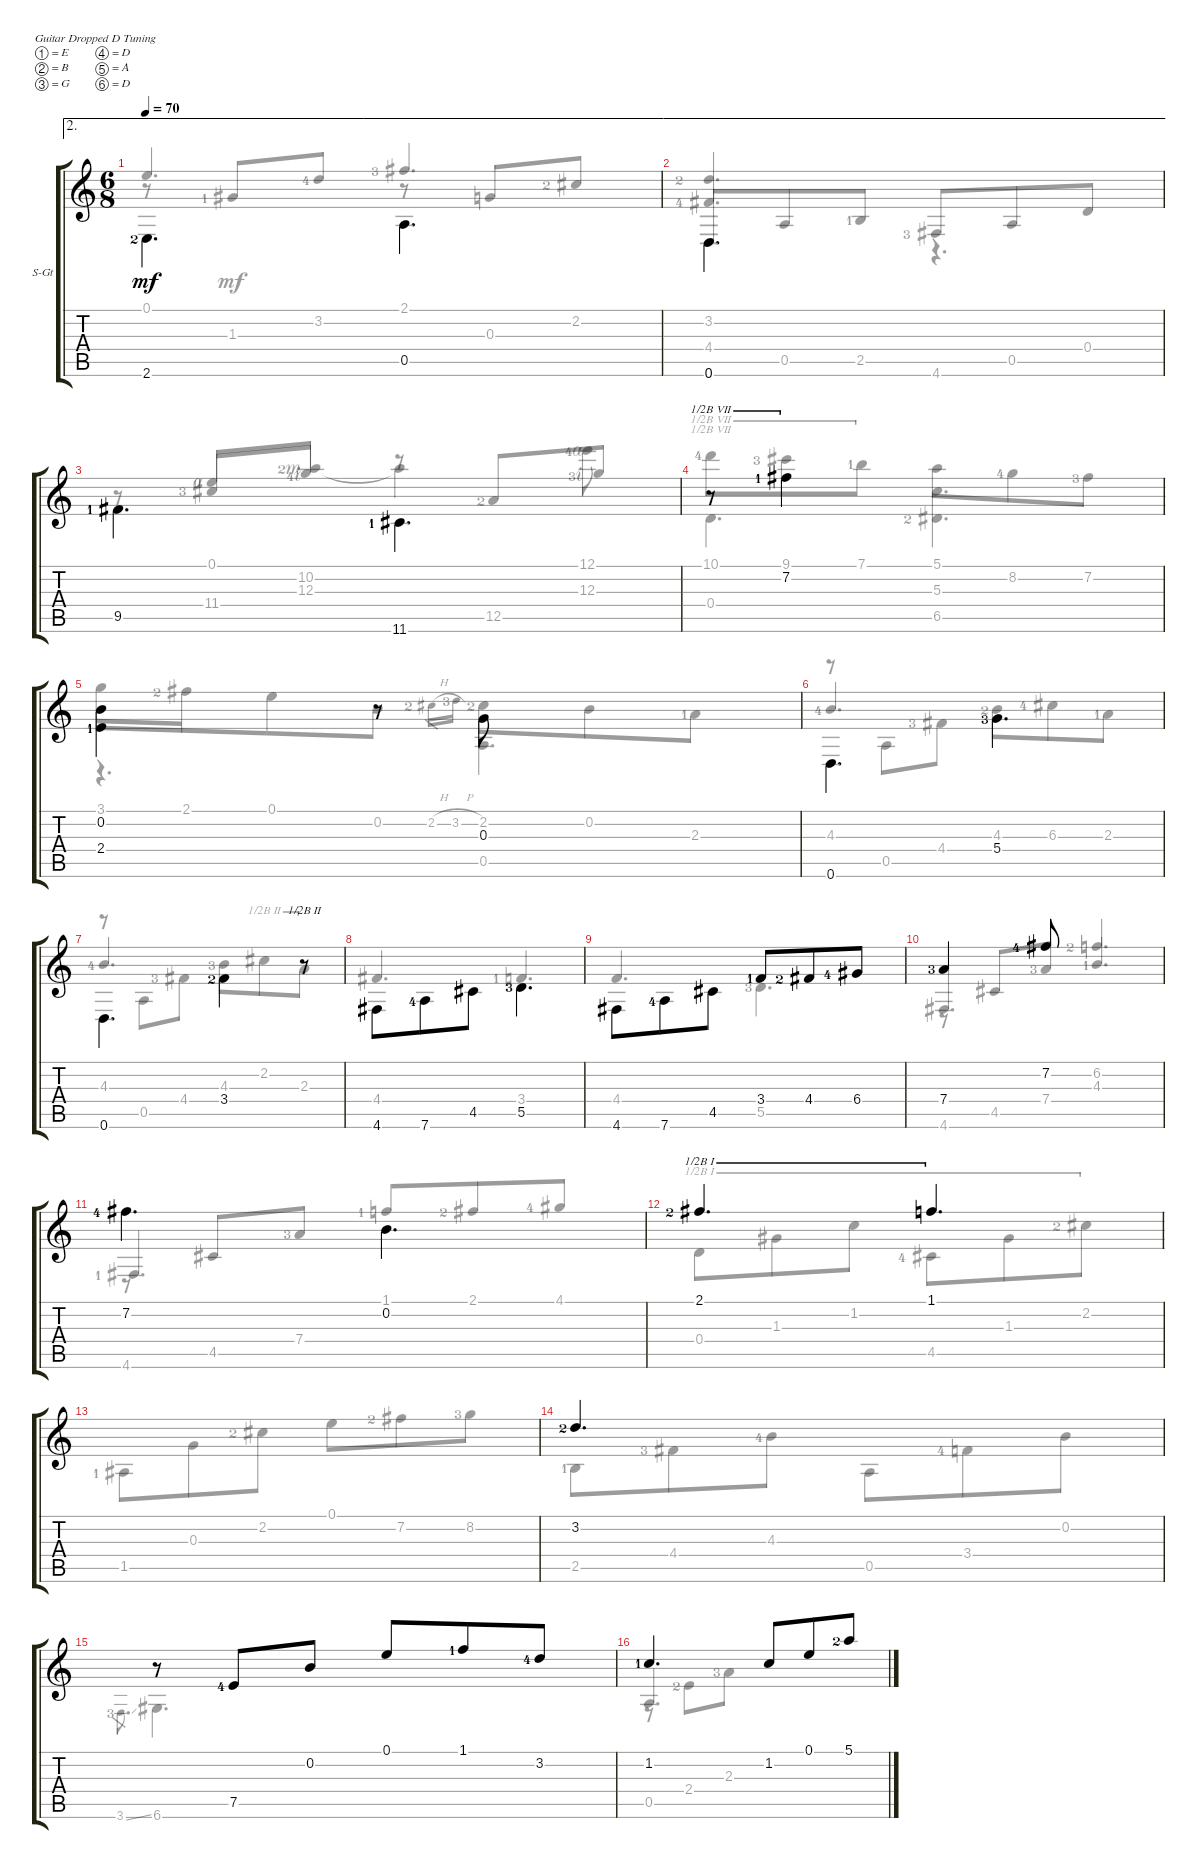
\defaultSystemsLayout 4
\bracketExtendMode groupsimilarinstruments
\firstSystemTrackNameOrientation horizontal
\otherSystemsTrackNameOrientation horizontal
\track ("Steel Guitar" "S-Gt") {instrument acousticguitarsteel}
\staff {score tabs}
\tuning (E4 B3 G3 D3 A2 D2)
\voice
\ae 2
\ts (6 8)
\tempo 70
\clef g2
\ks c
2.6{lf 3}.4{d dy mf beam invert} 0.5.4{d beam invert} |
\ae 2
0.6.4{d beam invert} |
9.5{lf 2}.4{d beam invert} 11.6{lf 2}.4{d beam invert} |
r.8{barre (7 half)} 7.2{lf 2}.4{barre (7 half) beam invert} |
(0.2 2.4{lf 2}).4{beam invert} r.8 0.3.8{beam invert} |
0.6.4{d beam invert} 5.4{lf 4}.4{d beam invert} |
0.6.4{d beam invert} 3.4{lf 3}.4{beam invert} r.8{barre (2 half)} |
4.6.8{beam invert} 7.6{lf 5}.8 4.5.8 5.5{lf 4}.4{d beam invert} |
4.6.8{beam invert} 7.6{lf 5}.8 4.5.8 3.4{lf 2}.8 4.4{lf 3}.8 6.4{lf 5}.8 |
7.4{lf 4}.4 7.2{lf 5}.8 |
7.2{lf 5}.4{d} 0.2.4{d beam invert} |
2.1{lf 3}.4{d barre (1 half)} 1.1.4{d barre (1 half)} |
|
3.2{lf 3}.4{d} |
r.8 7.5{lf 5}.8 0.2.8 0.1.8 1.1{lf 2}.8 3.2{lf 5}.8 |
1.2{lf 2}.4{d} 1.2.8 0.1.8 5.1{lf 3}.8
\voice
\clef g2
\ottava regular
\simile none
\ks c
r.8{dy mf} 1.3{lf 2}.8{beam invert} 3.2{lf 5}.8 r.8 0.3.8{beam invert} 2.2{lf 3}.8 |
0.6.8 0.5.8 2.5{lf 2}.8 4.6{lf 4}.8{beam invert} 0.5.8 0.4.8 |
r.8 11.4{lf 4}.8{beam invert} 12.3{lf 5 rf 2}.8 r.8 12.5{lf 3}.8{beam invert} 12.3{lf 4 rf 2}.8 |
10.1{lf 5}.8{barre (7 half)} 9.1{lf 4}.8{barre (7 half)} 7.1{lf 2}.8{barre (7 half)} 5.1.8 8.2{lf 5}.8 7.2{lf 4}.8 |
3.1.16 2.1{lf 3}.16 0.1.8 0.2.8 2.2{h lf 3}.16{gr} 3.2{h lf 4}.16{gr} 2.2{lf 3}.8 0.2.8 2.3{lf 2}.8 |
r.8 0.5.8 4.4{lf 4}.8 4.3{lf 3}.8 6.3{lf 5}.8 2.3{lf 2}.8 |
r.8 0.5.8 4.4{lf 4}.8 4.3{lf 4}.8 2.2.8{barre (2 half)} 2.3.8{barre (2 half)} |
4.4.4{d beam invert} 3.4{lf 2}.4{d beam invert} |
4.4.4{d beam invert} 5.5{lf 4}.4{d} |
4.6.4{d beam invert} 4.3{lf 2}.4{d beam invert} |
4.6{lf 2}.4{d beam invert} |
0.4.8{barre (1 half)} 1.3.8{barre (1 half)} 1.2.8{barre (1 half)} 4.5{lf 5}.8{barre (1 half)} 1.3.8{barre (1 half)} 2.2{lf 3}.8{barre (1 half)} |
1.5{lf 2}.8 0.3.8 2.2{lf 3}.8 0.1.8 7.2{lf 3}.8 8.2{lf 4}.8 |
2.5{lf 2}.8 4.4{lf 4}.8 4.3{lf 5}.8 0.5.8 3.4{lf 5}.8 0.2.8 |
3.6{ss lf 4}.8{d gr} 6.6.4{d} |
0.5.4{d beam invert}
\voice
\clef g2
\ottava regular
\simile none
\ks c
0.1.4{d dy mf beam invert} 2.1{lf 4}.4{d beam invert} |
(3.2{lf 3} 4.4{lf 5}).4{d beam invert} r.4{d beam invert} |
r.8{beam invert} 0.1{rf 4}.8{beam invert} 10.2{lf 3 rf 3}.8 10.2{t}.4 12.1{lf 5 rf 4}.8 |
0.4.4{d barre (7 half)} (6.5{lf 3} 5.3).4{d} |
r.4{d} 0.5.4{d} |
4.3{lf 5}.4{d beam invert} |
4.3{lf 5}.4{d beam invert} |
|
|
r.8 4.5.8 7.4{lf 4}.8 6.2{lf 3}.4{d beam invert} |
r.8 4.5.8 7.4{lf 4}.8 1.1{lf 2}.8{beam invert} 2.1{lf 3}.8 4.1{lf 5}.8 |
|
|
|
|
r.8 2.4{lf 3}.8 2.3{lf 4}.8
